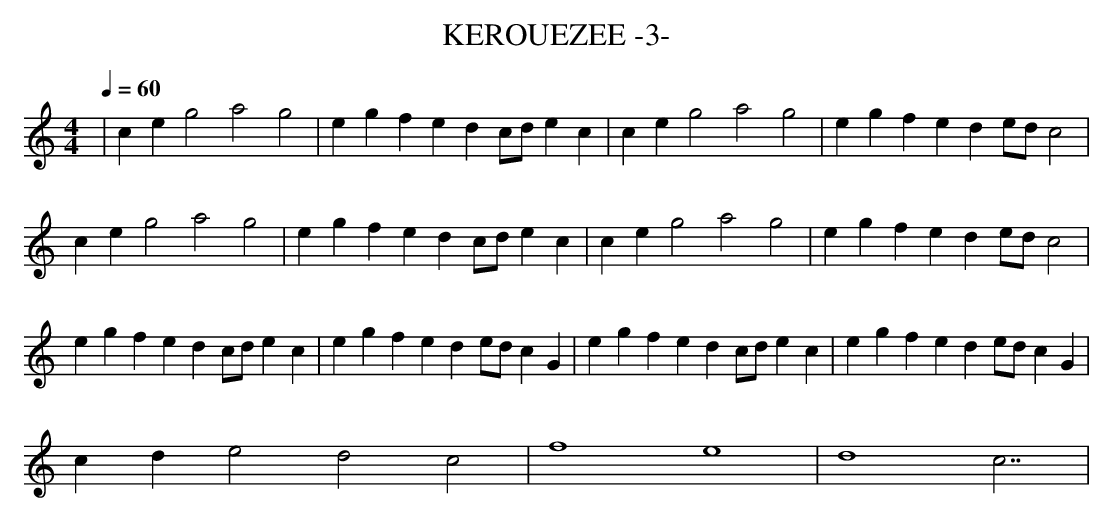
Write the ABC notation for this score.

X:1
T:KEROUEZEE -3-
M:4/4
L:1/4
Q:1/4=60
K:C
|ceg2 a2g2|egfe dc/2d/2ec|ceg2 a2g2|egfe de/2d/2c2|
ceg2 a2g2|egfe dc/2d/2ec|ceg2 a2g2|egfe de/2d/2c2|
egfe dc/2d/2ec|egfe de/2d/2cG|egfe dc/2d/2ec|egfe de/2d/2cG|
cde2 d2c2|f4 e4|d4 c7/2|
